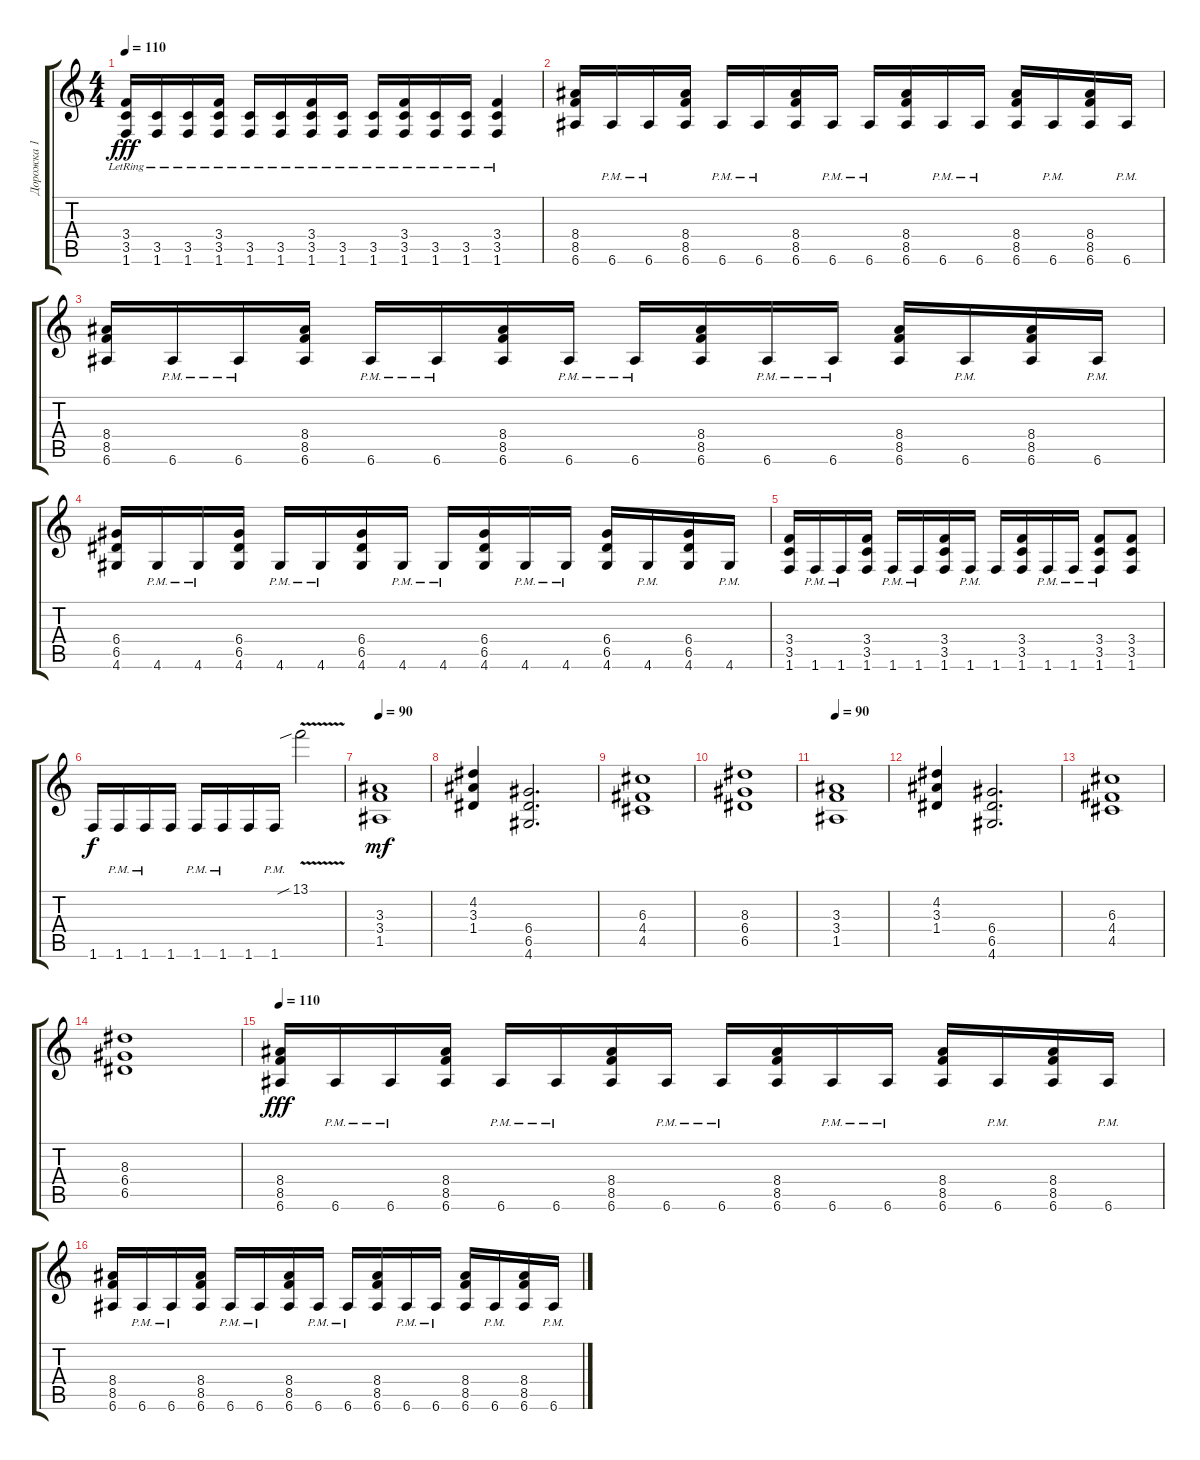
\track ("Дорожка 1" "Дорожка 1") {instrument distortionguitar}
\staff {score tabs}
\tuning (E4 B3 G3 D3 A2 E2) {hide}
\ts (4 4)
\tempo 110
\clef g2
\ks c
(3.4{lr} 3.5{lr} 1.6{lr}).16{dy fff} (3.5{lr} 1.6{lr}).16 (3.5{lr} 1.6{lr}).16 (3.4{lr} 3.5{lr} 1.6{lr}).16 (3.5{lr} 1.6{lr}).16 (3.5{lr} 1.6{lr}).16 (3.4{lr} 3.5{lr} 1.6{lr}).16 (3.5{lr} 1.6{lr}).16 (3.5{lr} 1.6{lr}).16 (3.4{lr} 3.5{lr} 1.6{lr}).16 (3.5{lr} 1.6{lr}).16 (3.5{lr} 1.6{lr}).16 (3.4{lr} 3.5{lr} 1.6{lr}).4 |
(8.4 8.5 6.6).16 6.6{pm}.16 6.6{pm}.16 (8.4 8.5 6.6).16 6.6{pm}.16 6.6{pm}.16 (8.4 8.5 6.6).16 6.6{pm}.16 6.6{pm}.16 (8.4 8.5 6.6).16 6.6{pm}.16 6.6{pm}.16 (8.4 8.5 6.6).16 6.6{pm}.16 (8.4 8.5 6.6).16 6.6{pm}.16 |
(8.4 8.5 6.6).16 6.6{pm}.16 6.6{pm}.16 (8.4 8.5 6.6).16 6.6{pm}.16 6.6{pm}.16 (8.4 8.5 6.6).16 6.6{pm}.16 6.6{pm}.16 (8.4 8.5 6.6).16 6.6{pm}.16 6.6{pm}.16 (8.4 8.5 6.6).16 6.6{pm}.16 (8.4 8.5 6.6).16 6.6{pm}.16 |
(6.4 6.5 4.6).16 4.6{pm}.16 4.6{pm}.16 (6.4 6.5 4.6).16 4.6{pm}.16 4.6{pm}.16 (6.4 6.5 4.6).16 4.6{pm}.16 4.6{pm}.16 (6.4 6.5 4.6).16 4.6{pm}.16 4.6{pm}.16 (6.4 6.5 4.6).16 4.6{pm}.16 (6.4 6.5 4.6).16 4.6{pm}.16 |
(3.4 3.5 1.6).16 1.6{pm}.16 1.6{pm}.16 (3.4 3.5 1.6).16 1.6{pm}.16 1.6{pm}.16 (3.4 3.5 1.6).16 1.6{pm}.16 1.6.16 (3.4 3.5 1.6).16 1.6{pm}.16 1.6{pm}.16 (3.4{pm} 3.5{pm} 1.6{pm}).8 (3.4 3.5 1.6).8 |
1.6.16{dy f} 1.6{pm}.16 1.6{pm}.16 1.6.16 1.6{pm}.16 1.6{pm}.16 1.6.16 1.6{pm}.16 13.1{v sib}.2 |
\tempo 90
(3.3 3.4 1.5).1{dy mf volume 9} |
(4.2 3.3 1.4).4 (6.4 6.5 4.6).2{d} |
(6.3 4.4 4.5).1 |
(8.3 6.4 6.5).1 |
\tempo 90
(3.3 3.4 1.5).1 |
(4.2 3.3 1.4).4 (6.4 6.5 4.6).2{d} |
(6.3 4.4 4.5).1 |
(8.3 6.4 6.5).1 |
\tempo 110
(8.4 8.5 6.6).16{dy fff volume 16} 6.6{pm}.16 6.6{pm}.16 (8.4 8.5 6.6).16 6.6{pm}.16 6.6{pm}.16 (8.4 8.5 6.6).16 6.6{pm}.16 6.6{pm}.16 (8.4 8.5 6.6).16 6.6{pm}.16 6.6{pm}.16 (8.4 8.5 6.6).16 6.6{pm}.16 (8.4 8.5 6.6).16 6.6{pm}.16 |
(8.4 8.5 6.6).16 6.6{pm}.16 6.6{pm}.16 (8.4 8.5 6.6).16 6.6{pm}.16 6.6{pm}.16 (8.4 8.5 6.6).16 6.6{pm}.16 6.6{pm}.16 (8.4 8.5 6.6).16 6.6{pm}.16 6.6{pm}.16 (8.4 8.5 6.6).16 6.6{pm}.16 (8.4 8.5 6.6).16 6.6{pm}.16
